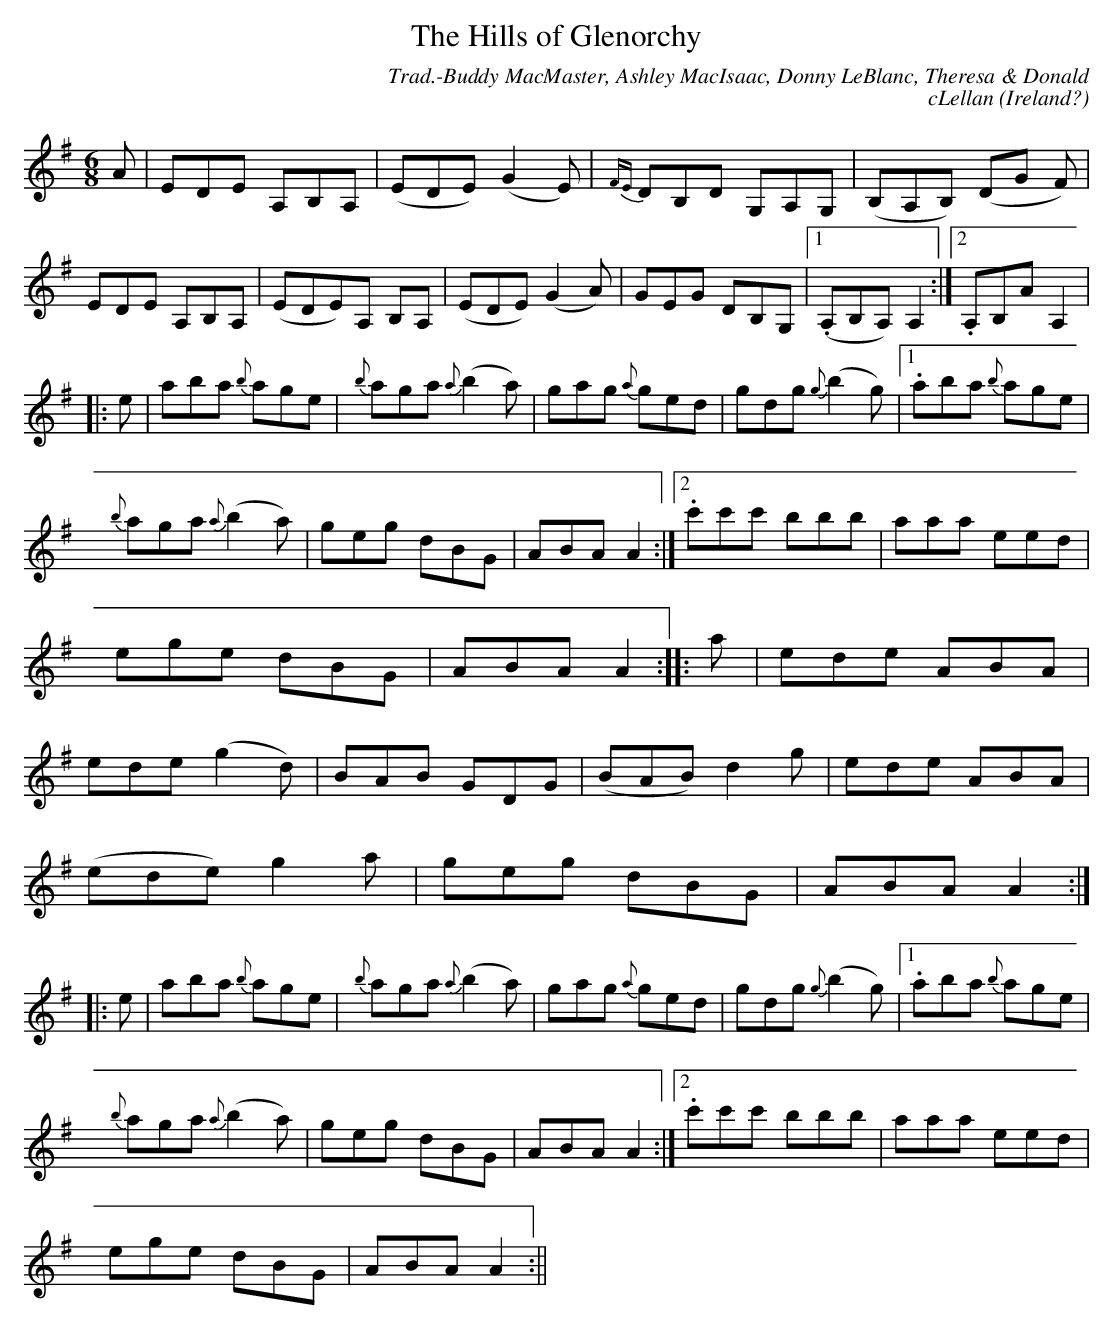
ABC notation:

X:1
T:Hills of Glenorchy, The
C:Trad.-Buddy MacMaster, Ashley MacIsaac, Donny LeBlanc, Theresa & Donald
C:cLellan
O:Ireland?
M:6/8
L:1/8
K:G
A|EDE A,B,A,|(EDE) (G2E )|{FE}DB,D G,A,G,|(B,A,B,) (DG F)|!
EDE A,B,A,|(EDE)A, B,A,|(EDE) (G2A )|GEG DB,G,|1 . (A,B,A,)A,2:|2 .A,B,A
, A,2|!
|:e|aba {b}age|{b}aga {a} (b2a)|gag {a}ged|gdg {g} (b2g)|1 .aba {b}age|!
{b}aga {a} (b2a)|geg dBG|ABA A2:|2 .c'c'c' bbb|aaa eed|!
ege dBG|ABA A2::a|ede ABA|!
ede  (g2d)|BAB GDG|(BAB)d2g|ede ABA|!
(ede)g2a|geg dBG|ABA A2:|!
|:e|aba {b}age|{b}aga {a} (b2a)|gag {a}ged|gdg {g} (b2g)|1 .aba {b}age|!
{b}aga {a} (b2a)|geg dBG|ABA A2:|2 .c'c'c' bbb|aaa eed|!
ege dBG|ABA A2:||
